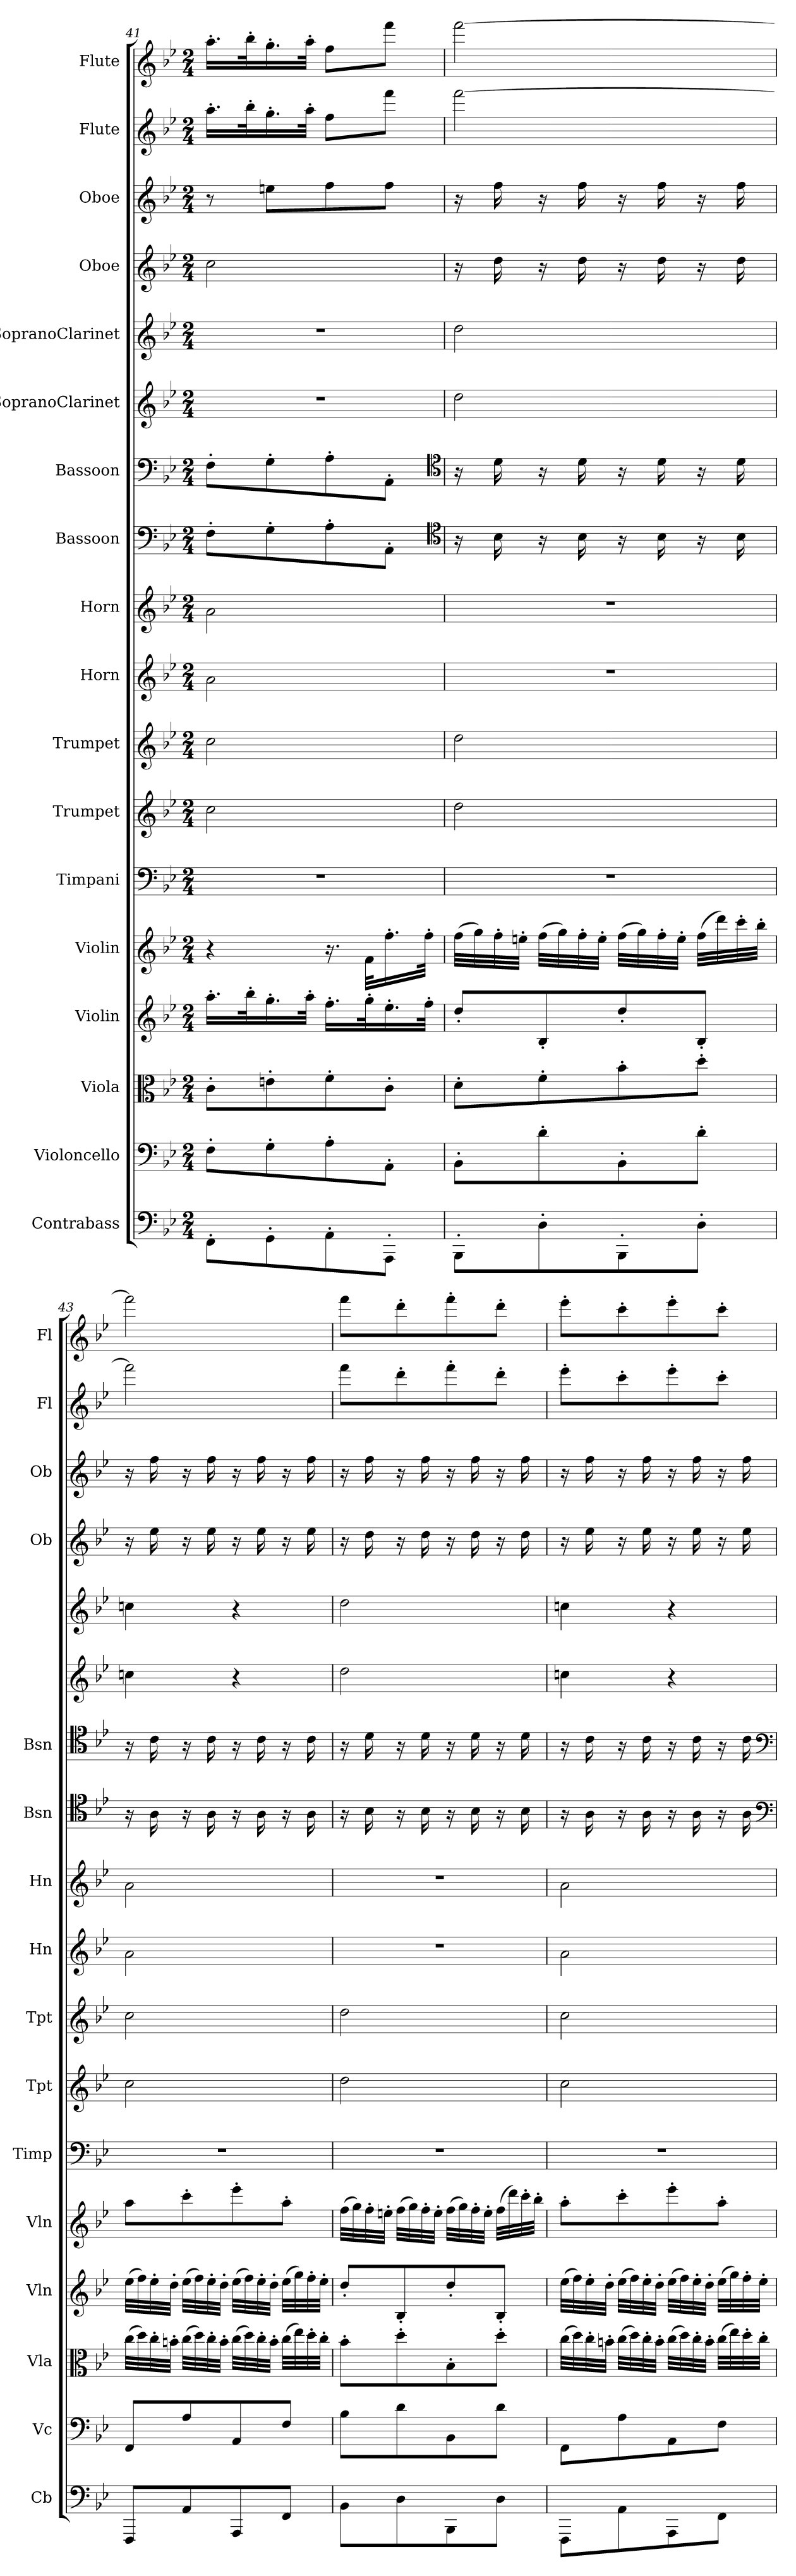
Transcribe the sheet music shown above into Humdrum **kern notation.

**kern	**kern	**kern	**kern	**kern	**kern	**kern	**kern	**kern	**kern	**kern	**kern	**kern	**kern	**kern	**kern	**kern	**kern
*part18	*part17	*part16	*part15	*part14	*part13	*part12	*part11	*part10	*part9	*part8	*part7	*part6	*part5	*part4	*part3	*part2	*part1
*staff18	*staff17	*staff16	*staff15	*staff14	*staff13	*staff12	*staff11	*staff10	*staff9	*staff8	*staff7	*staff6	*staff5	*staff4	*staff3	*staff2	*staff1
*I"Contrabass	*I"Violoncello	*I"Viola	*I"Violin	*I"Violin	*I"Timpani	*I"Trumpet	*I"Trumpet	*I"Horn	*I"Horn	*I"Bassoon	*I"Bassoon	*I"SopranoClarinet	*I"SopranoClarinet	*I"Oboe	*I"Oboe	*I"Flute	*I"Flute
*I'Cb	*I'Vc	*I'Vla	*I'Vln	*I'Vln	*I'Timp	*I'Tpt	*I'Tpt	*I'Hn	*I'Hn	*I'Bsn	*I'Bsn	*	*	*I'Ob	*I'Ob	*I'Fl	*I'Fl
*clefF4	*clefF4	*clefC3	*clefG2	*clefG2	*clefF4	*clefG2	*clefG2	*clefG2	*clefG2	*clefF4	*clefF4	*clefG2	*clefG2	*clefG2	*clefG2	*clefG2	*clefG2
*k[b-e-]	*k[b-e-]	*k[b-e-]	*k[b-e-]	*k[b-e-]	*k[b-e-]	*k[b-e-]	*k[b-e-]	*k[b-e-]	*k[b-e-]	*k[b-e-]	*k[b-e-]	*k[b-e-]	*k[b-e-]	*k[b-e-]	*k[b-e-]	*k[b-e-]	*k[b-e-]
*M2/4	*M2/4	*M2/4	*M2/4	*M2/4	*M2/4	*M2/4	*M2/4	*M2/4	*M2/4	*M2/4	*M2/4	*M2/4	*M2/4	*M2/4	*M2/4	*M2/4	*M2/4
=41	=41	=41	=41	=41	=41	=41	=41	=41	=41	=41	=41	=41	=41	=41	=41	=41	=41
8FF'\L	8F'\L	8c'\L	16.aa'\LL	4r	2r	2cc\	2cc\	2a\	2a\	8F'\L	8F'\L	2r	2r	2cc\	8r	16.aa'\LL	16.aa'\LL
.	.	.	32bb-'\K	.	.	.	.	.	.	.	.	.	.	.	.	32bb-'\K	32bb-'\K
8GG'\	8G'\	8en'\	16.gg'\	.	.	.	.	.	.	8G'\	8G'\	.	.	.	8een\L	16.gg'\	16.gg'\
.	.	.	32aa'\JJk	.	.	.	.	.	.	.	.	.	.	.	.	32aa'\JJk	32aa'\JJk
8AA'\	8A'\	8f'\	16.ff'\LL	16.r	.	.	.	.	.	8A'\	8A'\	.	.	.	8ff\	8ff\L	8ff\L
.	.	.	32gg'\K	32f\KLL	.	.	.	.	.	.	.	.	.	.	.	.	.
8AAA'\J	8AA'\J	8c'\J	16.ee-'\	16.ff'\	.	.	.	.	.	8AA'\J	8AA'\J	.	.	.	8ff\J	8fff\J	8fff\J
.	.	.	32ff'\JJk	32ff'\JJk	.	.	.	.	.	.	.	.	.	.	.	.	.
*	*	*	*	*	*	*	*	*	*	*clefC4	*clefC4	*	*	*	*	*	*
=42	=42	=42	=42	=42	=42	=42	=42	=42	=42	=42	=42	=42	=42	=42	=42	=42	=42
8BBB-'\L	8BB-'\L	8d'\L	8dd'/L	(32ff\LLL	2r	2dd\	2dd\	2r	2r	16r	16r	2dd\	2dd\	16r	16r	[2fff\	[2fff\
.	.	.	.	32gg\)	.	.	.	.	.	.	.	.	.	.	.	.	.
.	.	.	.	32ff'\	.	.	.	.	.	16B-\	16d\	.	.	16dd\	16ff\	.	.
.	.	.	.	32een'\JJJ	.	.	.	.	.	.	.	.	.	.	.	.	.
8D'\	8d'\	8f'\	8B-'/	(32ff\LLL	.	.	.	.	.	16r	16r	.	.	16r	16r	.	.
.	.	.	.	32gg\)	.	.	.	.	.	.	.	.	.	.	.	.	.
.	.	.	.	32ff'\	.	.	.	.	.	16B-\	16d\	.	.	16dd\	16ff\	.	.
.	.	.	.	32ee'\JJJ	.	.	.	.	.	.	.	.	.	.	.	.	.
8BBB-'\	8BB-'\	8b-'\	8dd'/	(32ff\LLL	.	.	.	.	.	16r	16r	.	.	16r	16r	.	.
.	.	.	.	32gg\)	.	.	.	.	.	.	.	.	.	.	.	.	.
.	.	.	.	32ff'\	.	.	.	.	.	16B-\	16d\	.	.	16dd\	16ff\	.	.
.	.	.	.	32ee'\JJJ	.	.	.	.	.	.	.	.	.	.	.	.	.
8D'\J	8d'\J	8dd'\J	8B-'/J	(32ff\LLL	.	.	.	.	.	16r	16r	.	.	16r	16r	.	.
.	.	.	.	32ddd\)	.	.	.	.	.	.	.	.	.	.	.	.	.
.	.	.	.	32ccc'\	.	.	.	.	.	16B-\	16d\	.	.	16dd\	16ff\	.	.
.	.	.	.	32bb-'\JJJ	.	.	.	.	.	.	.	.	.	.	.	.	.
=43	=43	=43	=43	=43	=43	=43	=43	=43	=43	=43	=43	=43	=43	=43	=43	=43	=43
8FFF/L	8FF/L	(32cc\LLL	(32ee-\LLL	8aa\L	2r	2cc\	2cc\	2a\	2a\	16r	16r	4ccn\	4ccn\	16r	16r	2fff\]	2fff\]
.	.	32dd\)	32ff\)	.	.	.	.	.	.	.	.	.	.	.	.	.	.
.	.	32cc'\	32ee-'\	.	.	.	.	.	.	16A\	16c\	.	.	16ee-\	16ff\	.	.
.	.	32bn'\JJJ	32dd'\JJJ	.	.	.	.	.	.	.	.	.	.	.	.	.	.
8AA/	8A/	(32cc\LLL	(32ee-\LLL	8ccc'\	.	.	.	.	.	16r	16r	.	.	16r	16r	.	.
.	.	32dd\)	32ff\)	.	.	.	.	.	.	.	.	.	.	.	.	.	.
.	.	32cc'\	32ee-'\	.	.	.	.	.	.	16A\	16c\	.	.	16ee-\	16ff\	.	.
.	.	32b'\JJJ	32dd'\JJJ	.	.	.	.	.	.	.	.	.	.	.	.	.	.
8AAA/	8AA/	(32cc\LLL	(32ee-\LLL	8eee-'\	.	.	.	.	.	16r	16r	4r	4r	16r	16r	.	.
.	.	32dd\)	32ff\)	.	.	.	.	.	.	.	.	.	.	.	.	.	.
.	.	32cc'\	32ee-'\	.	.	.	.	.	.	16A\	16c\	.	.	16ee-\	16ff\	.	.
.	.	32b'\JJJ	32dd'\JJJ	.	.	.	.	.	.	.	.	.	.	.	.	.	.
8FF/J	8F/J	(32cc\LLL	(32ee-\LLL	8aa'\J	.	.	.	.	.	16r	16r	.	.	16r	16r	.	.
.	.	32ee-\)	32gg\)	.	.	.	.	.	.	.	.	.	.	.	.	.	.
.	.	32dd'\	32ff'\	.	.	.	.	.	.	16A\	16c\	.	.	16ee-\	16ff\	.	.
.	.	32cc'\JJJ	32ee-'\JJJ	.	.	.	.	.	.	.	.	.	.	.	.	.	.
=44	=44	=44	=44	=44	=44	=44	=44	=44	=44	=44	=44	=44	=44	=44	=44	=44	=44
8BB-\L	8B-\L	8b-'\L	8dd'/L	(32ff\LLL	2r	2dd\	2dd\	2r	2r	16r	16r	2dd\	2dd\	16r	16r	8fff\L	8fff\L
.	.	.	.	32gg\)	.	.	.	.	.	.	.	.	.	.	.	.	.
.	.	.	.	32ff'\	.	.	.	.	.	16B-\	16d\	.	.	16dd\	16ff\	.	.
.	.	.	.	32een'\JJJ	.	.	.	.	.	.	.	.	.	.	.	.	.
8D\	8d\	8dd'\	8B-'/	(32ff\LLL	.	.	.	.	.	16r	16r	.	.	16r	16r	8ddd'\	8ddd'\
.	.	.	.	32gg\)	.	.	.	.	.	.	.	.	.	.	.	.	.
.	.	.	.	32ff'\	.	.	.	.	.	16B-\	16d\	.	.	16dd\	16ff\	.	.
.	.	.	.	32ee'\JJJ	.	.	.	.	.	.	.	.	.	.	.	.	.
8BBB-\	8BB-\	8B-'\	8dd'/	(32ff\LLL	.	.	.	.	.	16r	16r	.	.	16r	16r	8fff'\	8fff'\
.	.	.	.	32gg\)	.	.	.	.	.	.	.	.	.	.	.	.	.
.	.	.	.	32ff'\	.	.	.	.	.	16B-\	16d\	.	.	16dd\	16ff\	.	.
.	.	.	.	32ee'\JJJ	.	.	.	.	.	.	.	.	.	.	.	.	.
8D\J	8d\J	8dd'\J	8B-'/J	(32ff\LLL	.	.	.	.	.	16r	16r	.	.	16r	16r	8ddd'\J	8ddd'\J
.	.	.	.	32ddd\)	.	.	.	.	.	.	.	.	.	.	.	.	.
.	.	.	.	32ccc'\	.	.	.	.	.	16B-\	16d\	.	.	16dd\	16ff\	.	.
.	.	.	.	32bb-'\JJJ	.	.	.	.	.	.	.	.	.	.	.	.	.
=45	=45	=45	=45	=45	=45	=45	=45	=45	=45	=45	=45	=45	=45	=45	=45	=45	=45
8FFF\L	8FF\L	(32cc\LLL	(32ee-\LLL	8aa'\L	2r	2cc\	2cc\	2a\	2a\	16r	16r	4ccn\	4ccn\	16r	16r	8eee-'\L	8eee-'\L
.	.	32dd\)	32ff\)	.	.	.	.	.	.	.	.	.	.	.	.	.	.
.	.	32cc'\	32ee-'\	.	.	.	.	.	.	16A\	16c\	.	.	16ee-\	16ff\	.	.
.	.	32bn'\JJJ	32dd'\JJJ	.	.	.	.	.	.	.	.	.	.	.	.	.	.
8AA\	8A\	(32cc\LLL	(32ee-\LLL	8ccc'\	.	.	.	.	.	16r	16r	.	.	16r	16r	8ccc'\	8ccc'\
.	.	32dd\)	32ff\)	.	.	.	.	.	.	.	.	.	.	.	.	.	.
.	.	32cc'\	32ee-'\	.	.	.	.	.	.	16A\	16c\	.	.	16ee-\	16ff\	.	.
.	.	32b'\JJJ	32dd'\JJJ	.	.	.	.	.	.	.	.	.	.	.	.	.	.
8AAA\	8AA\	(32cc\LLL	(32ee-\LLL	8eee-'\	.	.	.	.	.	16r	16r	4r	4r	16r	16r	8eee-'\	8eee-'\
.	.	32dd\)	32ff\)	.	.	.	.	.	.	.	.	.	.	.	.	.	.
.	.	32cc'\	32ee-'\	.	.	.	.	.	.	16A\	16c\	.	.	16ee-\	16ff\	.	.
.	.	32b'\JJJ	32dd'\JJJ	.	.	.	.	.	.	.	.	.	.	.	.	.	.
8FF\J	8F\J	(32cc\LLL	(32ee-\LLL	8aa'\J	.	.	.	.	.	16r	16r	.	.	16r	16r	8ccc'\J	8ccc'\J
.	.	32ee-\)	32gg\)	.	.	.	.	.	.	.	.	.	.	.	.	.	.
.	.	32dd'\	32ff'\	.	.	.	.	.	.	16A\	16c\	.	.	16ee-\	16ff\	.	.
.	.	32cc'\JJJ	32ee-'\JJJ	.	.	.	.	.	.	.	.	.	.	.	.	.	.
*	*	*	*	*	*	*	*	*	*	*clefF4	*clefF4	*	*	*	*	*	*
=	=	=	=	=	=	=	=	=	=	=	=	=	=	=	=	=	=
*-	*-	*-	*-	*-	*-	*-	*-	*-	*-	*-	*-	*-	*-	*-	*-	*-	*-
